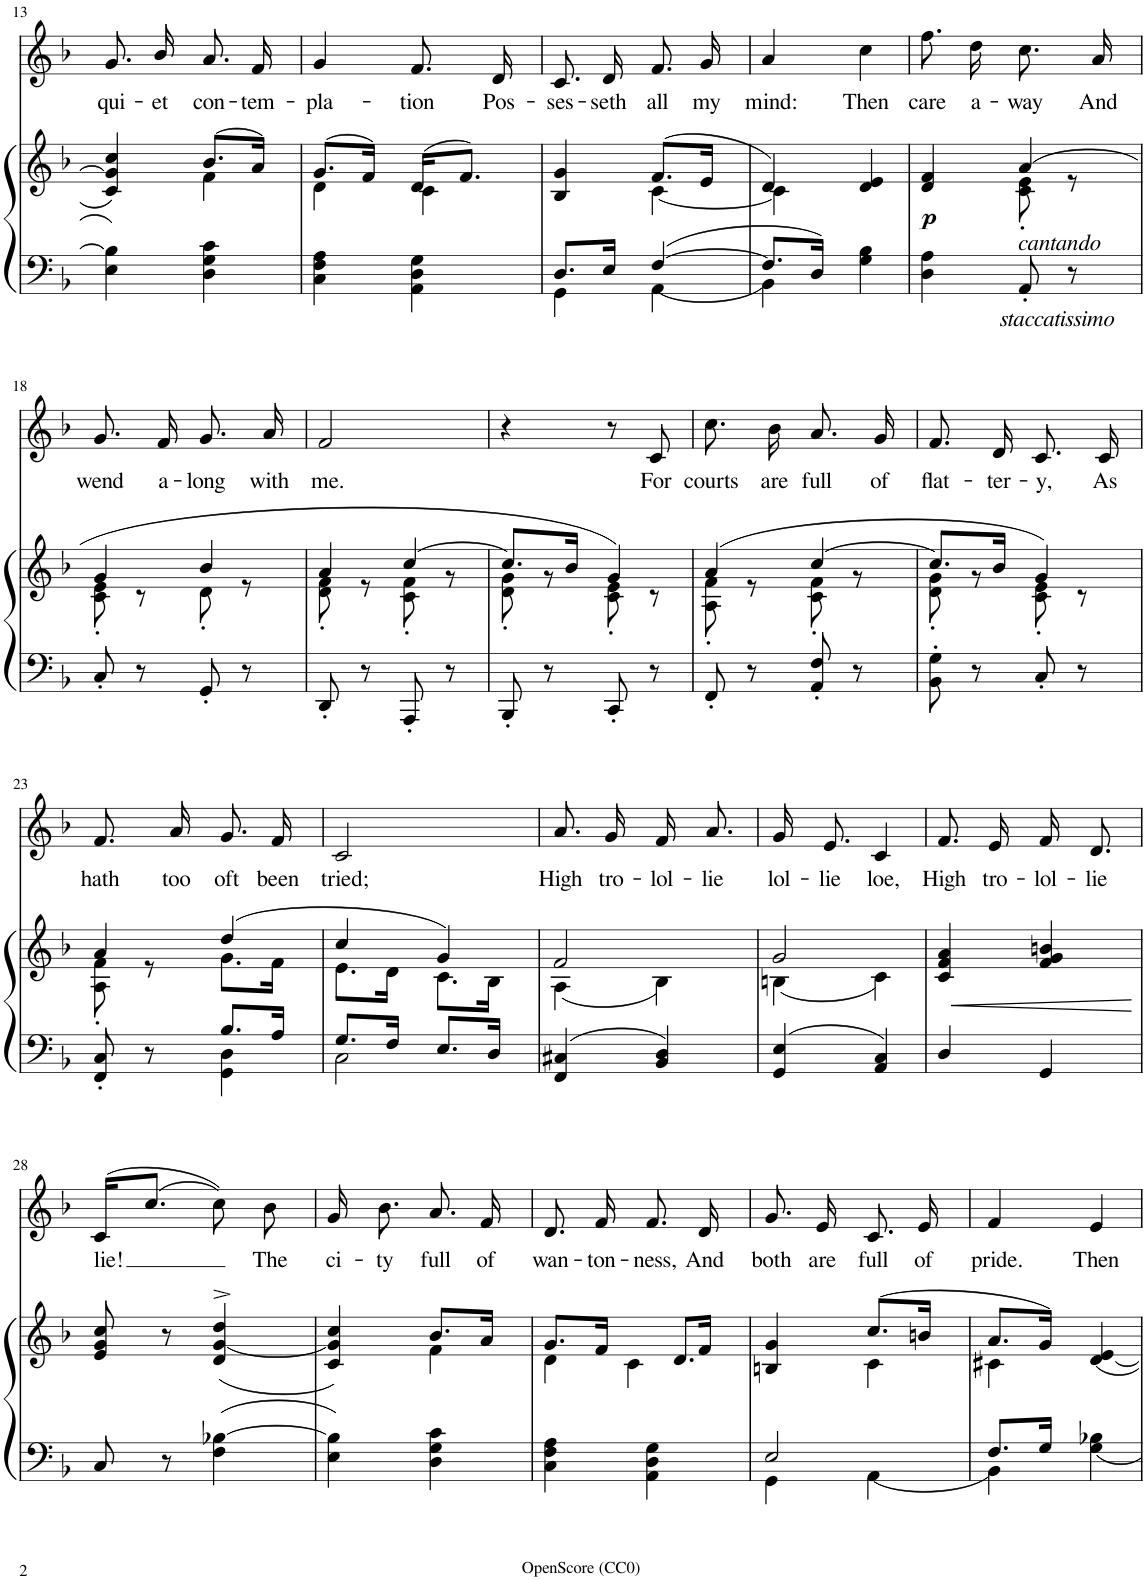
**kern	**kern	**dynam	**kern	**text
*part2	*part2	*part2	*part1	*part1
*staff3	*staff2	*staff2/3	*staff1	*staff1
*I"Piano	*	*	*I"Voice	*
*I'Pno	*	*	*	*
!!LO:PB:g=z
*clefF4	*clefG2	*	*clefG2	*
*k[b-]	*k[b-]	*	*k[b-]	*
*M2/4	*M2/4	*	*M2/4	*
=13	=13	=13	=13	=13
*	*^	*	*	*
!	!	!	!	!	!LO:LY:b
4E\ 4B-\]	4c/ 4g/] 4cc/	4ryy	.	8.g/	qui-
!	!	!	!	!	!LO:LY:b
.	.	.	.	16b-/	-et
!	!	!	!	!	!LO:LY:b
4D\ 4G\ 4c\	(8.b-/L	4f\	.	8.a/	con-
!	!	!	!	!	!LO:LY:b
.	16a/Jk)	.	.	16f/	-tem-
=14	=14	=14	=14	=14	=14
!	!	!	!	!	!LO:LY:b
4C\ 4F\ 4A\	(8.g/L	4d\	.	4g/	-pla-
.	16f/Jk)	.	.	.	.
!	!	!	!	!	!LO:LY:b
4AA\ 4D\ 4G\	(16d/KL	4c\	.	8.f/	-tion
.	8.f/J)	.	.	.	.
!	!	!	!	!	!LO:LY:b
.	.	.	.	16d/	Pos-
=15	=15	=15	=15	=15	=15
*^	*	*	*	*	*
!	!	!	!	!	!	!LO:LY:b
8.D/L	4GG\	4B-/ 4g/	4ryy	.	8.c/	-ses-
!	!	!	!	!	!	!LO:LY:b
16E/Jk	.	.	.	.	16d/	-seth
!	!	!	!	!	!	!LO:LY:b
[4F/	4AA\	(8.f/L	[4c\	.	8.f/	all
!	!	!	!	!	!	!LO:LY:b
.	.	16e/Jk	.	.	16g/	my
=16	=16	=16	=16	=16	=16	=16
!	!	!	!	!	!	!LO:LY:b
8.F/L]	4BB-\	4d/)	4c\]	.	4a/	mind:
16D/Jk	.	.	.	.	.	.
!	!	!	!	!	!	!LO:LY:b
4G\ 4B-\	4ryy	4d/ 4e/	4ryy	.	4cc\	Then
=17	=17	=17	=17	=17	=17	=17
!	!	!	!	!LO:DY:b	!	!LO:LY:b
*v	*v	*	*	*	*	*
4D\ 4A\	4d/ 4f/	4ryy	p	8.ff\	care
!	!	!	!	!	!LO:LY:b
.	.	.	.	16dd\	a-
!	!LO:TX:b:i:t=cantando	!	!	!	!
!LO:TX:b:i:t=staccatissimo	!	!	!	!	!
!	!	!	!	!	!LO:LY:b
8AA'/	(4a/	8c\' 8e\'	.	8.cc\	-way
8r	.	8r	.	.	.
!	!	!	!	!	!LO:LY:b
.	.	.	.	16a/	And
!!LO:LB:g=z
=18	=18	=18	=18	=18	=18
!	!	!	!	!	!LO:LY:b
8C'/	4g/	8c\' 8e\'	.	8.g/	wend
8r	.	8r	.	.	.
!	!	!	!	!	!LO:LY:b
.	.	.	.	16f/	a-
!	!	!	!	!	!LO:LY:b
8GG'/	4b-/	8d'\	.	8.g/	-long
8r	.	8r	.	.	.
!	!	!	!	!	!LO:LY:b
.	.	.	.	16a/	with
=19	=19	=19	=19	=19	=19
!	!	!	!	!	!LO:LY:b
8DD'/	4a/	8d\' 8f\'	.	2f/	me.
8r	.	8r	.	.	.
8AAA'/	[4cc/	8c\' 8f\'	.	.	.
8r	.	8r	.	.	.
=20	=20	=20	=20	=20	=20
8BBB-'/	8.cc/L]	8d\' 8g\'	.	4r	.
8r	.	8r	.	.	.
.	16b-/Jk	.	.	.	.
8CC'/	4g/)	8c\' 8e\'	.	8r	.
!	!	!	!	!	!LO:LY:b
8r	.	8r	.	8c/	For
=21	=21	=21	=21	=21	=21
!	!	!	!	!	!LO:LY:b
8FF'/	(4a/	8A\' 8f\'	.	8.cc\	courts
8r	.	8r	.	.	.
!	!	!	!	!	!LO:LY:b
.	.	.	.	16b-\	are
!	!	!	!	!	!LO:LY:b
8AA/' 8F/'	[4cc/	8c\' 8f\'	.	8.a/	full
8r	.	8r	.	.	.
!	!	!	!	!	!LO:LY:b
.	.	.	.	16g/	of
=22	=22	=22	=22	=22	=22
!	!	!	!	!	!LO:LY:b
8BB-\' 8G\'	8.cc/L]	8d\' 8g\'	.	8.f/	flat-
8r	.	8r	.	.	.
!	!	!	!	!	!LO:LY:b
.	16b-/Jk	.	.	16d/	-ter-
!	!	!	!	!	!LO:LY:b
8C'/	4g/)	8c\' 8e\'	.	8.c/	-y,
8r	.	8r	.	.	.
!	!	!	!	!	!LO:LY:b
.	.	.	.	16c/	As
!!LO:LB:g=z
=23	=23	=23	=23	=23	=23
*^	*	*	*	*	*
!	!	!	!	!	!	!LO:LY:b
8FF/' 8C/'	4ryy	4a/	8A\' 8f\'	.	8.f/	hath
8r	.	.	8r	.	.	.
!	!	!	!	!	!	!LO:LY:b
.	.	.	.	.	16a/	too
!	!	!	!	!	!	!LO:LY:b
8.B-/L	4GG\ 4D\	(4dd/	8.g\L	.	8.g/	oft
!	!	!	!	!	!	!LO:LY:b
16A/Jk	.	.	16f\Jk	.	16f/	been
=24	=24	=24	=24	=24	=24	=24
!	!	!	!	!	!	!LO:LY:b
8.G/L	2C\	4cc/	8.e\L	.	2c/	tried;
16F/Jk	.	.	16d\Jk	.	.	.
8.E/L	.	4g/)	8.c\L	.	.	.
16D/Jk	.	.	16B-\Jk	.	.	.
*v	*v	*	*	*	*	*
=25	=25	=25	=25	=25	=25
!	!	!	!	!	!LO:LY:b
4FF/ 4C#X/	2f/	(4A\	.	8.a/	High
!	!	!	!	!	!LO:LY:b
.	.	.	.	16g/	tro-
!	!	!	!	!	!LO:LY:b
4BB-/ 4D/	.	4B-\)	.	16f/	-lol-
!	!	!	!	!	!LO:LY:b
.	.	.	.	8.a/	-lie
=26	=26	=26	=26	=26	=26
!	!	!	!	!	!LO:LY:b
4GG/ 4E/	2g/	(4Bn\	.	16g/	lol-
!	!	!	!	!	!LO:LY:b
.	.	.	.	8.e/	-lie
!	!	!	!	!	!LO:LY:b
4AA/ 4C/	.	4c\)	.	4c/	loe,
=27	=27	=27	=27	=27	=27
!	!	!	!LO:HP:b	!	!LO:LY:b
*	*v	*v	*	*	*
4D/	4c/ 4f/ 4a/	<	8.f/	High
!	!	!	!	!LO:LY:b
.	.	.	16e/	tro-
!	!	!	!	!LO:LY:b
4GG/	4f/ 4g/ 4bn/	.	16f/	-lol-
!	!	!	!	!LO:LY:b
.	.	.	8.d/	-lie
.	.	[	.	.
!!LO:LB:g=z
=28	=28	=28	=28	=28
!	!	!	!	!LO:LY:b
8C/	8e/ 8g/ 8cc/	.	(16c/KL	lie!
.	.	.	[8.cc/J	.
8r	8r	.	.	.
4F\ [4B-X\	(4d/^> [4g/^> 4dd/^>	.	8cc\])	.
!	!	!	!	!LO:LY:b
.	.	.	8b-\	The
=29	=29	=29	=29	=29
*	*^	*	*	*
!	!	!	!	!	!LO:LY:b
4E\ 4B-\]	4c/ 4g/] 4cc/)	4ryy	.	16g/	ci-
!	!	!	!	!	!LO:LY:b
.	.	.	.	8.b-\	-ty
!	!	!	!	!	!LO:LY:b
4D\ 4G\ 4c\	8.b-/L	4f\	.	8.a/	full
!	!	!	!	!	!LO:LY:b
.	16a/Jk	.	.	16f/	of
=30	=30	=30	=30	=30	=30
!	!	!	!	!	!LO:LY:b
4C\ 4F\ 4A\	8.g/L	4d\	.	8.d/	wan-
!	!	!	!	!	!LO:LY:b
.	16f/Jk	.	.	16f/	-ton-
!	!	!	!	!	!LO:LY:b
4AA\ 4D\ 4G\	8.d/L	4c\	.	8.f/	-ness,
!	!	!	!	!	!LO:LY:b
.	16f/Jk	.	.	16d/	And
=31	=31	=31	=31	=31	=31
*^	*	*	*	*	*
!	!	!	!	!	!	!LO:LY:b
2E/	4GG\	4Bn/ 4g/	4ryy	.	8.g/	both
!	!	!	!	!	!	!LO:LY:b
.	.	.	.	.	16e/	are
!	!	!	!	!	!	!LO:LY:b
.	4AA\	(8.cc/L	4c\	.	8.c/	full
!	!	!	!	!	!	!LO:LY:b
.	.	16bn/Jk	.	.	16e/	of
=32	=32	=32	=32	=32	=32	=32
!	!	!	!	!	!	!LO:LY:b
8.F/L	4BB-\	8.a/L	4c#X\	.	4f/	pride.
16G/Jk	.	16g/Jk)	.	.	.	.
!	!	!	!	!	!	!LO:LY:b
4G\ 4B-X\	4ryy	[4d/ 4e/	4ryy	.	4e/	Then
*v	*v	*	*	*	*	*
*	*v	*v	*	*	*
=	=	=	=	=
*-	*-	*-	*-	*-
